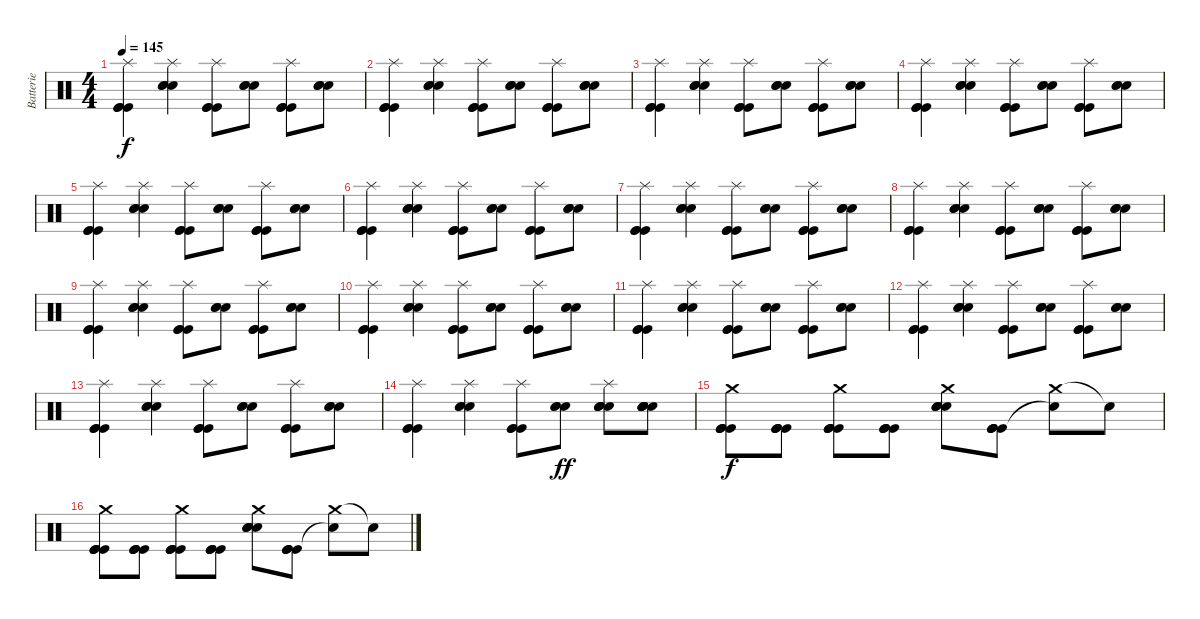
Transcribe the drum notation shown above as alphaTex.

\track ("Batterie" "Batterie") {instrument percussion}
\staff {score}
\articulation defaults
\ts (4 4)
\tempo 145
\clef neutral
\ks c
("Splash (hit)" "Kick (hit)" "Kick (hit)" "Kick (hit)").4{dy f} ("Splash (hit)" "Electric Snare (hit)" "Electric Snare (hit)" "Electric Snare (hit)").4 ("Splash (hit)" "Kick (hit)" "Kick (hit)" "Kick (hit)").8 ("Electric Snare (hit)" "Electric Snare (hit)" "Electric Snare (hit)").8 ("Splash (hit)" "Kick (hit)" "Kick (hit)" "Kick (hit)").8 ("Electric Snare (hit)" "Electric Snare (hit)" "Electric Snare (hit)").8 |
("Splash (hit)" "Kick (hit)" "Kick (hit)" "Kick (hit)").4 ("Splash (hit)" "Electric Snare (hit)" "Electric Snare (hit)" "Electric Snare (hit)").4 ("Splash (hit)" "Kick (hit)" "Kick (hit)" "Kick (hit)").8 ("Electric Snare (hit)" "Electric Snare (hit)" "Electric Snare (hit)").8 ("Splash (hit)" "Kick (hit)" "Kick (hit)" "Kick (hit)").8 ("Electric Snare (hit)" "Electric Snare (hit)" "Electric Snare (hit)").8 |
("Splash (hit)" "Kick (hit)" "Kick (hit)" "Kick (hit)").4 ("Splash (hit)" "Electric Snare (hit)" "Electric Snare (hit)" "Electric Snare (hit)").4 ("Splash (hit)" "Kick (hit)" "Kick (hit)" "Kick (hit)").8 ("Electric Snare (hit)" "Electric Snare (hit)" "Electric Snare (hit)").8 ("Splash (hit)" "Kick (hit)" "Kick (hit)" "Kick (hit)").8 ("Electric Snare (hit)" "Electric Snare (hit)" "Electric Snare (hit)").8 |
("Splash (hit)" "Kick (hit)" "Kick (hit)" "Kick (hit)").4 ("Splash (hit)" "Electric Snare (hit)" "Electric Snare (hit)" "Electric Snare (hit)").4 ("Splash (hit)" "Kick (hit)" "Kick (hit)" "Kick (hit)").8 ("Electric Snare (hit)" "Electric Snare (hit)" "Electric Snare (hit)").8 ("Splash (hit)" "Kick (hit)" "Kick (hit)" "Kick (hit)").8 ("Electric Snare (hit)" "Electric Snare (hit)" "Electric Snare (hit)").8 |
("Splash (hit)" "Kick (hit)" "Kick (hit)" "Kick (hit)").4 ("Splash (hit)" "Electric Snare (hit)" "Electric Snare (hit)" "Electric Snare (hit)").4 ("Splash (hit)" "Kick (hit)" "Kick (hit)" "Kick (hit)").8 ("Electric Snare (hit)" "Electric Snare (hit)" "Electric Snare (hit)").8 ("Splash (hit)" "Kick (hit)" "Kick (hit)" "Kick (hit)").8 ("Electric Snare (hit)" "Electric Snare (hit)" "Electric Snare (hit)").8 |
("Splash (hit)" "Kick (hit)" "Kick (hit)" "Kick (hit)").4 ("Splash (hit)" "Electric Snare (hit)" "Electric Snare (hit)" "Electric Snare (hit)").4 ("Splash (hit)" "Kick (hit)" "Kick (hit)" "Kick (hit)").8 ("Electric Snare (hit)" "Electric Snare (hit)" "Electric Snare (hit)").8 ("Splash (hit)" "Kick (hit)" "Kick (hit)" "Kick (hit)").8 ("Electric Snare (hit)" "Electric Snare (hit)" "Electric Snare (hit)").8 |
("Splash (hit)" "Kick (hit)" "Kick (hit)" "Kick (hit)").4 ("Splash (hit)" "Electric Snare (hit)" "Electric Snare (hit)" "Electric Snare (hit)").4 ("Splash (hit)" "Kick (hit)" "Kick (hit)" "Kick (hit)").8 ("Electric Snare (hit)" "Electric Snare (hit)" "Electric Snare (hit)").8 ("Splash (hit)" "Kick (hit)" "Kick (hit)" "Kick (hit)").8 ("Electric Snare (hit)" "Electric Snare (hit)" "Electric Snare (hit)").8 |
("Splash (hit)" "Kick (hit)" "Kick (hit)" "Kick (hit)").4 ("Splash (hit)" "Electric Snare (hit)" "Electric Snare (hit)" "Electric Snare (hit)").4 ("Splash (hit)" "Kick (hit)" "Kick (hit)" "Kick (hit)").8 ("Electric Snare (hit)" "Electric Snare (hit)" "Electric Snare (hit)").8 ("Splash (hit)" "Kick (hit)" "Kick (hit)" "Kick (hit)").8 ("Electric Snare (hit)" "Electric Snare (hit)" "Electric Snare (hit)").8 |
("Splash (hit)" "Kick (hit)" "Kick (hit)" "Kick (hit)").4 ("Splash (hit)" "Electric Snare (hit)" "Electric Snare (hit)" "Electric Snare (hit)").4 ("Splash (hit)" "Kick (hit)" "Kick (hit)" "Kick (hit)").8 ("Electric Snare (hit)" "Electric Snare (hit)" "Electric Snare (hit)").8 ("Splash (hit)" "Kick (hit)" "Kick (hit)" "Kick (hit)").8 ("Electric Snare (hit)" "Electric Snare (hit)" "Electric Snare (hit)").8 |
("Splash (hit)" "Kick (hit)" "Kick (hit)" "Kick (hit)").4 ("Splash (hit)" "Electric Snare (hit)" "Electric Snare (hit)" "Electric Snare (hit)").4 ("Splash (hit)" "Kick (hit)" "Kick (hit)" "Kick (hit)").8 ("Electric Snare (hit)" "Electric Snare (hit)" "Electric Snare (hit)").8 ("Splash (hit)" "Kick (hit)" "Kick (hit)" "Kick (hit)").8 ("Electric Snare (hit)" "Electric Snare (hit)" "Electric Snare (hit)").8 |
("Splash (hit)" "Kick (hit)" "Kick (hit)" "Kick (hit)").4 ("Splash (hit)" "Electric Snare (hit)" "Electric Snare (hit)" "Electric Snare (hit)").4 ("Splash (hit)" "Kick (hit)" "Kick (hit)" "Kick (hit)").8 ("Electric Snare (hit)" "Electric Snare (hit)" "Electric Snare (hit)").8 ("Splash (hit)" "Kick (hit)" "Kick (hit)" "Kick (hit)").8 ("Electric Snare (hit)" "Electric Snare (hit)" "Electric Snare (hit)").8 |
("Splash (hit)" "Kick (hit)" "Kick (hit)" "Kick (hit)").4 ("Splash (hit)" "Electric Snare (hit)" "Electric Snare (hit)" "Electric Snare (hit)").4 ("Splash (hit)" "Kick (hit)" "Kick (hit)" "Kick (hit)").8 ("Electric Snare (hit)" "Electric Snare (hit)" "Electric Snare (hit)").8 ("Splash (hit)" "Kick (hit)" "Kick (hit)" "Kick (hit)").8 ("Electric Snare (hit)" "Electric Snare (hit)" "Electric Snare (hit)").8 |
("Splash (hit)" "Kick (hit)" "Kick (hit)" "Kick (hit)").4 ("Splash (hit)" "Electric Snare (hit)" "Electric Snare (hit)" "Electric Snare (hit)").4 ("Splash (hit)" "Kick (hit)" "Kick (hit)" "Kick (hit)").8 ("Electric Snare (hit)" "Electric Snare (hit)" "Electric Snare (hit)").8 ("Splash (hit)" "Kick (hit)" "Kick (hit)" "Kick (hit)").8 ("Electric Snare (hit)" "Electric Snare (hit)" "Electric Snare (hit)").8 |
("Splash (hit)" "Kick (hit)" "Kick (hit)" "Kick (hit)").4 ("Splash (hit)" "Electric Snare (hit)" "Electric Snare (hit)" "Electric Snare (hit)").4 ("Splash (hit)" "Kick (hit)" "Kick (hit)" "Kick (hit)").8 ("Electric Snare (hit)" "Electric Snare (hit)" "Electric Snare (hit)").8{dy ff} ("Splash (hit)" "Electric Snare (hit)" "Electric Snare (hit)" "Electric Snare (hit)" "Electric Snare (hit)").8 ("Electric Snare (hit)" "Electric Snare (hit)" "Electric Snare (hit)" "Electric Snare (hit)" "Electric Snare (hit)" "Electric Snare (hit)").8 |
("Crash medium (hit)" "Kick (hit)" "Kick (hit)" "Kick (hit)" "Kick (hit)").8{dy f} ("Kick (hit)" "Kick (hit)" "Kick (hit)" "Kick (hit)").8 ("Crash medium (hit)" "Kick (hit)" "Kick (hit)" "Kick (hit)" "Kick (hit)").8 ("Kick (hit)" "Kick (hit)" "Kick (hit)" "Kick (hit)").8 ("Crash medium (hit)" "Electric Snare (hit)" "Electric Snare (hit)" "Electric Snare (hit)" "Electric Snare (hit)").8 ("Kick (hit)" "Kick (hit)" "Kick (hit)" "Kick (hit)").8 ("Crash medium (hit)" "Snare (hit)"{t}).8 "Snare (hit)"{t}.8 |
("Crash medium (hit)" "Kick (hit)" "Kick (hit)" "Kick (hit)" "Kick (hit)").8 ("Kick (hit)" "Kick (hit)" "Kick (hit)" "Kick (hit)").8 ("Crash medium (hit)" "Kick (hit)" "Kick (hit)" "Kick (hit)" "Kick (hit)").8 ("Kick (hit)" "Kick (hit)" "Kick (hit)" "Kick (hit)").8 ("Crash medium (hit)" "Electric Snare (hit)" "Electric Snare (hit)" "Electric Snare (hit)" "Electric Snare (hit)").8 ("Kick (hit)" "Kick (hit)" "Kick (hit)" "Kick (hit)").8 ("Crash medium (hit)" "Snare (hit)"{t}).8 "Snare (hit)"{t}.8
